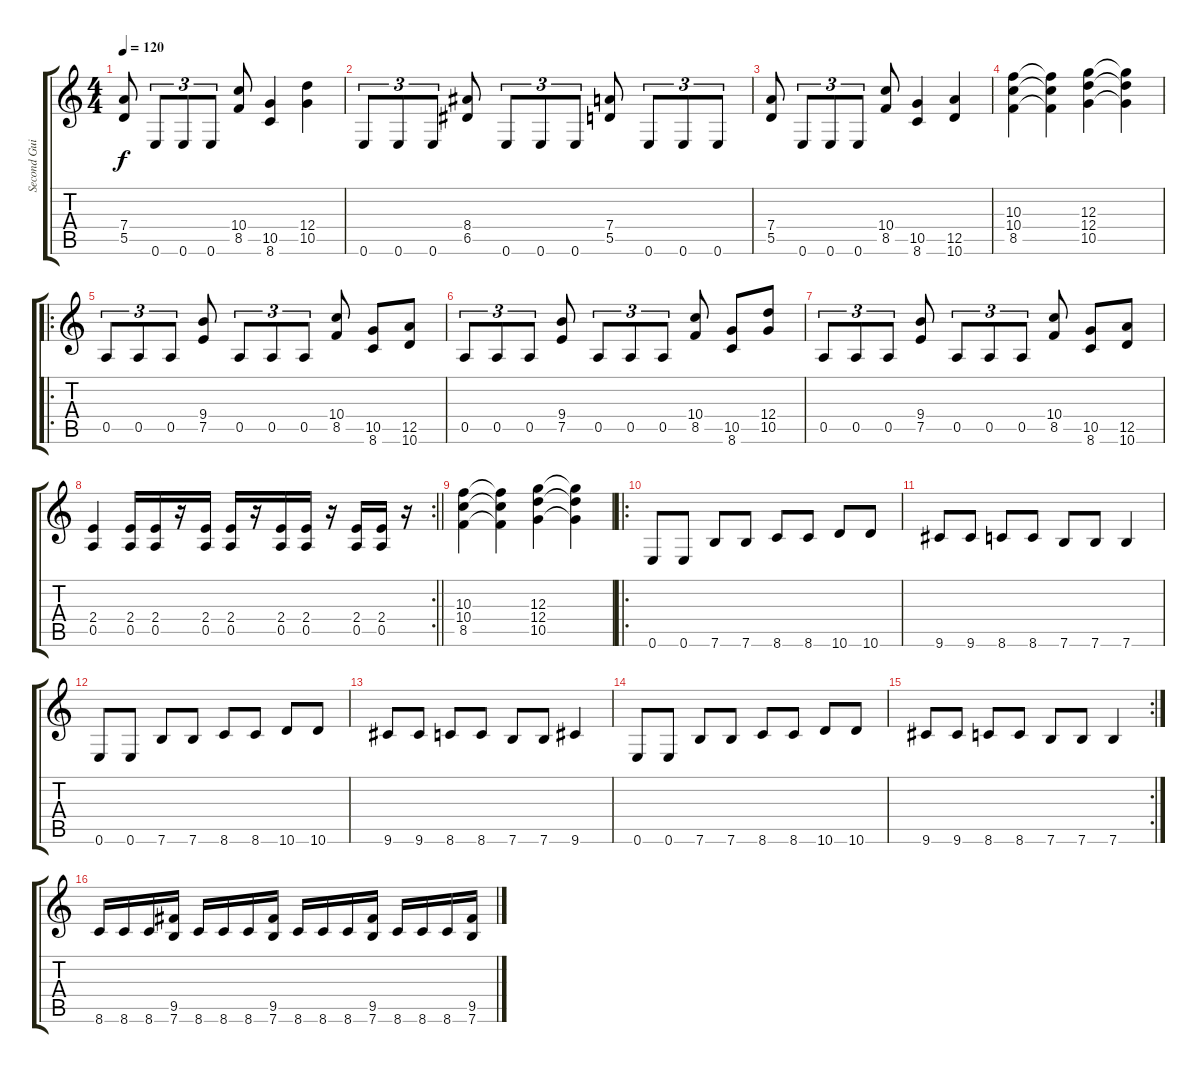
\track ("Second Guitar" "Second Gui") {instrument overdrivenguitar}
\staff {score tabs}
\tuning (E4 B3 G3 D3 A2 E2) {hide}
\ts (4 4)
\tempo 120
\clef g2
\ks c
(7.4 5.5).8{dy f} 0.6.8{tu (3 2)} 0.6.8{tu (3 2)} 0.6.8{tu (3 2)} (10.4 8.5).8 (10.5 8.6).4 (12.4 10.5).4 |
0.6.8{tu (3 2)} 0.6.8{tu (3 2)} 0.6.8{tu (3 2)} (8.4 6.5).8 0.6.8{tu (3 2)} 0.6.8{tu (3 2)} 0.6.8{tu (3 2)} (7.4 5.5).8 0.6.8{tu (3 2)} 0.6.8{tu (3 2)} 0.6.8{tu (3 2)} |
(7.4 5.5).8 0.6.8{tu (3 2)} 0.6.8{tu (3 2)} 0.6.8{tu (3 2)} (10.4 8.5).8 (10.5 8.6).4 (12.5 10.6).4 |
(10.3 10.4 8.5).4 (10.3{t} 10.4{t} 8.5{t}).4 (12.3 12.4 10.5).4 (12.3{t} 12.4{t} 10.5{t}).4 |
\ro
0.5.8{tu (3 2)} 0.5.8{tu (3 2)} 0.5.8{tu (3 2)} (9.4 7.5).8 0.5.8{tu (3 2)} 0.5.8{tu (3 2)} 0.5.8{tu (3 2)} (10.4 8.5).8 (10.5 8.6).8 (12.5 10.6).8 |
0.5.8{tu (3 2)} 0.5.8{tu (3 2)} 0.5.8{tu (3 2)} (9.4 7.5).8 0.5.8{tu (3 2)} 0.5.8{tu (3 2)} 0.5.8{tu (3 2)} (10.4 8.5).8 (10.5 8.6).8 (12.4 10.5).8 |
0.5.8{tu (3 2)} 0.5.8{tu (3 2)} 0.5.8{tu (3 2)} (9.4 7.5).8 0.5.8{tu (3 2)} 0.5.8{tu (3 2)} 0.5.8{tu (3 2)} (10.4 8.5).8 (10.5 8.6).8 (12.5 10.6).8 |
\rc 2
\barLineRight lightlight
(2.4 0.5).4 (2.4 0.5).16 (2.4 0.5).16 r.16 (2.4 0.5).16 (2.4 0.5).16 r.16 (2.4 0.5).16 (2.4 0.5).16 r.16 (2.4 0.5).16 (2.4 0.5).16 r.16 |
(10.3 10.4 8.5).4 (10.3{t} 10.4{t} 8.5{t}).4 (12.3 12.4 10.5).4 (12.3{t} 12.4{t} 10.5{t}).4 |
\ro
0.6.8 0.6.8 7.6.8 7.6.8 8.6.8 8.6.8 10.6.8 10.6.8 |
9.6.8 9.6.8 8.6.8 8.6.8 7.6.8 7.6.8 7.6.4 |
0.6.8 0.6.8 7.6.8 7.6.8 8.6.8 8.6.8 10.6.8 10.6.8 |
9.6.8 9.6.8 8.6.8 8.6.8 7.6.8 7.6.8 9.6.4 |
0.6.8 0.6.8 7.6.8 7.6.8 8.6.8 8.6.8 10.6.8 10.6.8 |
\rc 2
9.6.8 9.6.8 8.6.8 8.6.8 7.6.8 7.6.8 7.6.4 |
8.6.16 8.6.16 8.6.16 (9.5 7.6).16 8.6.16 8.6.16 8.6.16 (9.5 7.6).16 8.6.16 8.6.16 8.6.16 (9.5 7.6).16 8.6.16 8.6.16 8.6.16 (9.5 7.6).16
